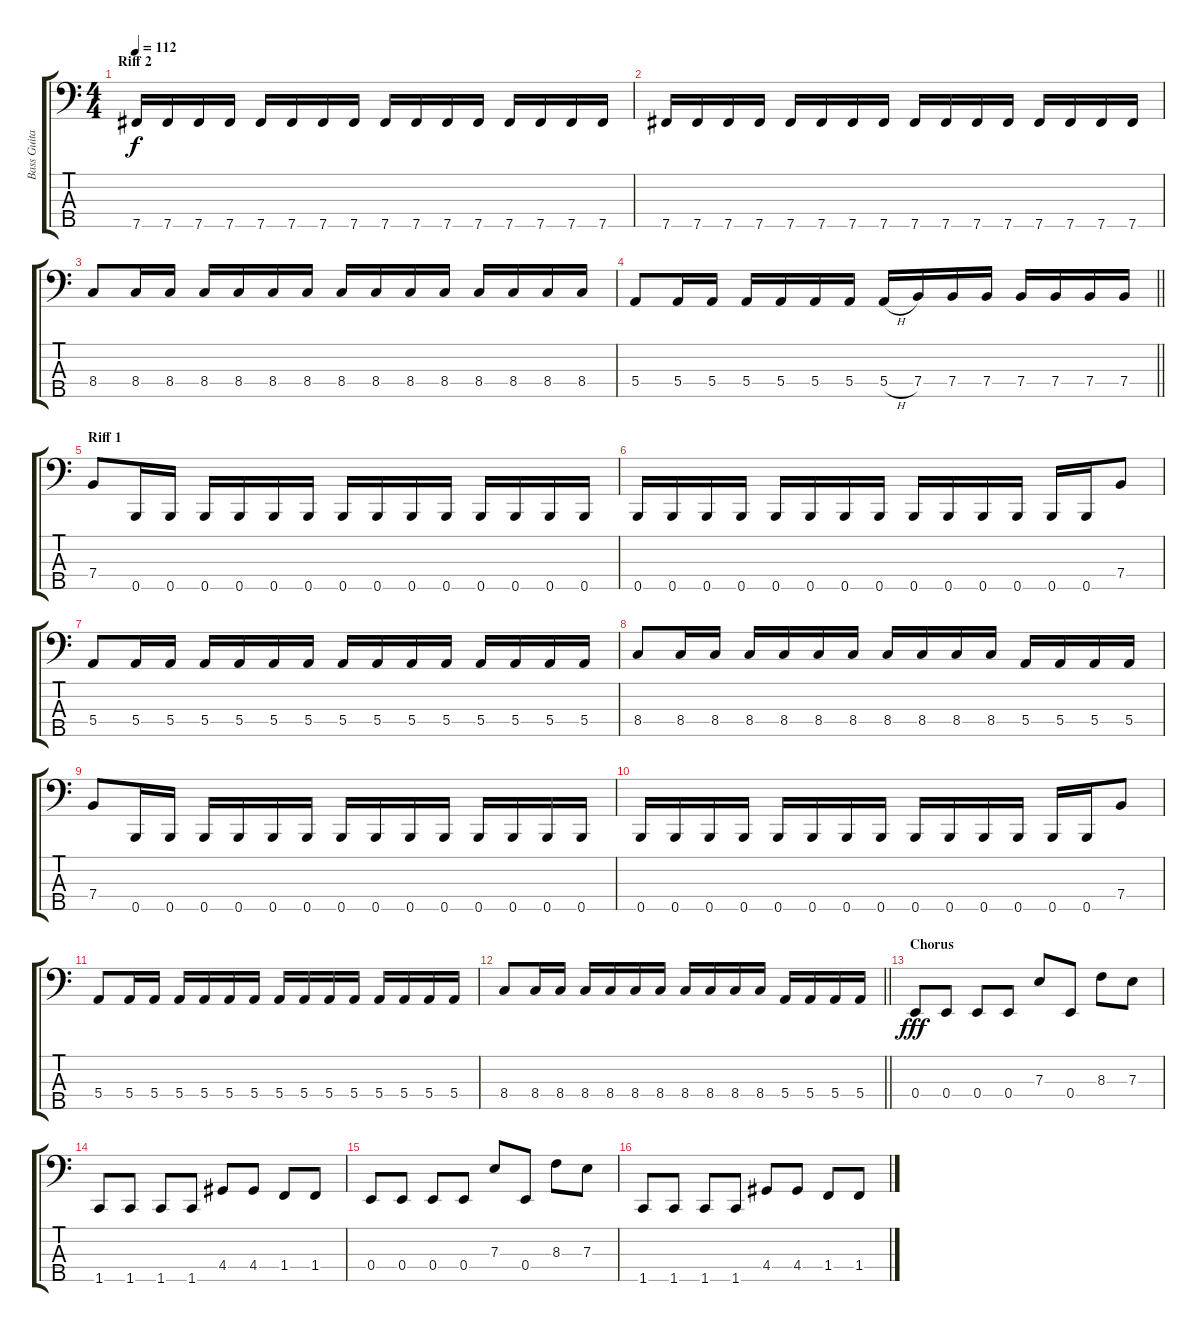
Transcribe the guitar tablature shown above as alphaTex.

\track ("Bass Guitar" "Bass Guita") {instrument electricbasspick}
\staff {score tabs}
\tuning (G2 D2 A1 E1 B0) {hide}
\ts (4 4)
\section ("" "Riff 2")
\tempo 112
\clef f4
\ks c
7.5.16{dy f} 7.5.16 7.5.16 7.5.16 7.5.16 7.5.16 7.5.16 7.5.16 7.5.16 7.5.16 7.5.16 7.5.16 7.5.16 7.5.16 7.5.16 7.5.16 |
7.5.16 7.5.16 7.5.16 7.5.16 7.5.16 7.5.16 7.5.16 7.5.16 7.5.16 7.5.16 7.5.16 7.5.16 7.5.16 7.5.16 7.5.16 7.5.16 |
8.4.8 8.4.16 8.4.16 8.4.16 8.4.16 8.4.16 8.4.16 8.4.16 8.4.16 8.4.16 8.4.16 8.4.16 8.4.16 8.4.16 8.4.16 |
\barLineRight lightlight
5.4.8 5.4.16 5.4.16 5.4.16 5.4.16 5.4.16 5.4.16 5.4{h}.16 7.4.16 7.4.16 7.4.16 7.4.16 7.4.16 7.4.16 7.4.16 |
\section ("" "Riff 1")
7.4.8 0.5.16 0.5.16 0.5.16 0.5.16 0.5.16 0.5.16 0.5.16 0.5.16 0.5.16 0.5.16 0.5.16 0.5.16 0.5.16 0.5.16 |
0.5.16 0.5.16 0.5.16 0.5.16 0.5.16 0.5.16 0.5.16 0.5.16 0.5.16 0.5.16 0.5.16 0.5.16 0.5.16 0.5.16 7.4.8 |
5.4.8 5.4.16 5.4.16 5.4.16 5.4.16 5.4.16 5.4.16 5.4.16 5.4.16 5.4.16 5.4.16 5.4.16 5.4.16 5.4.16 5.4.16 |
8.4.8 8.4.16 8.4.16 8.4.16 8.4.16 8.4.16 8.4.16 8.4.16 8.4.16 8.4.16 8.4.16 5.4.16 5.4.16 5.4.16 5.4.16 |
7.4.8 0.5.16 0.5.16 0.5.16 0.5.16 0.5.16 0.5.16 0.5.16 0.5.16 0.5.16 0.5.16 0.5.16 0.5.16 0.5.16 0.5.16 |
0.5.16 0.5.16 0.5.16 0.5.16 0.5.16 0.5.16 0.5.16 0.5.16 0.5.16 0.5.16 0.5.16 0.5.16 0.5.16 0.5.16 7.4.8 |
5.4.8 5.4.16 5.4.16 5.4.16 5.4.16 5.4.16 5.4.16 5.4.16 5.4.16 5.4.16 5.4.16 5.4.16 5.4.16 5.4.16 5.4.16 |
\barLineRight lightlight
8.4.8 8.4.16 8.4.16 8.4.16 8.4.16 8.4.16 8.4.16 8.4.16 8.4.16 8.4.16 8.4.16 5.4.16 5.4.16 5.4.16 5.4.16 |
\section ("" "Chorus")
0.4.8{dy fff} 0.4.8 0.4.8 0.4.8 7.3.8 0.4.8 8.3.8 7.3.8 |
1.5.8 1.5.8 1.5.8 1.5.8 4.4.8 4.4.8 1.4.8 1.4.8 |
0.4.8 0.4.8 0.4.8 0.4.8 7.3.8 0.4.8 8.3.8 7.3.8 |
1.5.8 1.5.8 1.5.8 1.5.8 4.4.8 4.4.8 1.4.8 1.4.8
